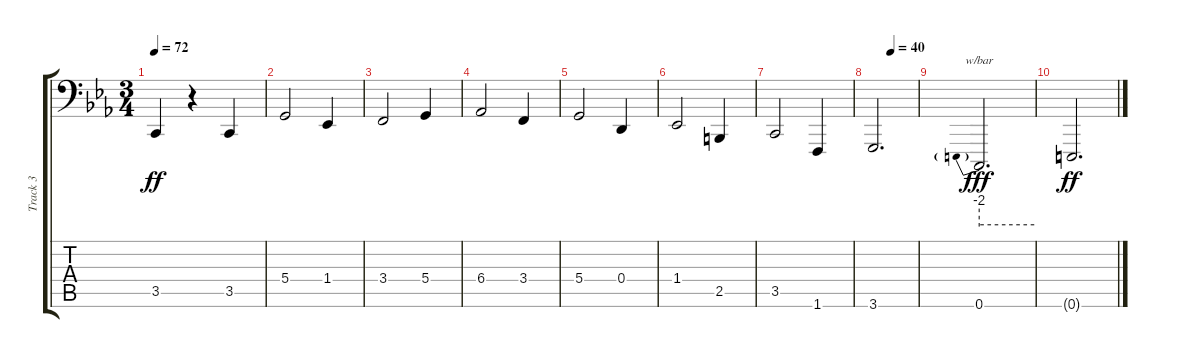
\track ("Track 3" "Track 3") {instrument churchorgan}
\staff {score tabs}
\tuning (E3 B2 G2 D2 A1 E1) {hide}
\ts (3 4)
\tempo 72
\clef f4
\ks cminor
3.5.4{dy ff} r.4 3.5.4 |
5.4.2 1.4.4 |
3.4.2 5.4.4 |
6.4.2 3.4.4 |
5.4.2 0.4.4 |
1.4.2 2.5.4 |
3.5.2 1.6.4 |
\tempo (40 0.4166666666666667)
3.6.2{d} |
0.6.2{d tbe (predive default 0 -8 60 -8) dy fff} |
0.6{t}.2{d dy ff}
